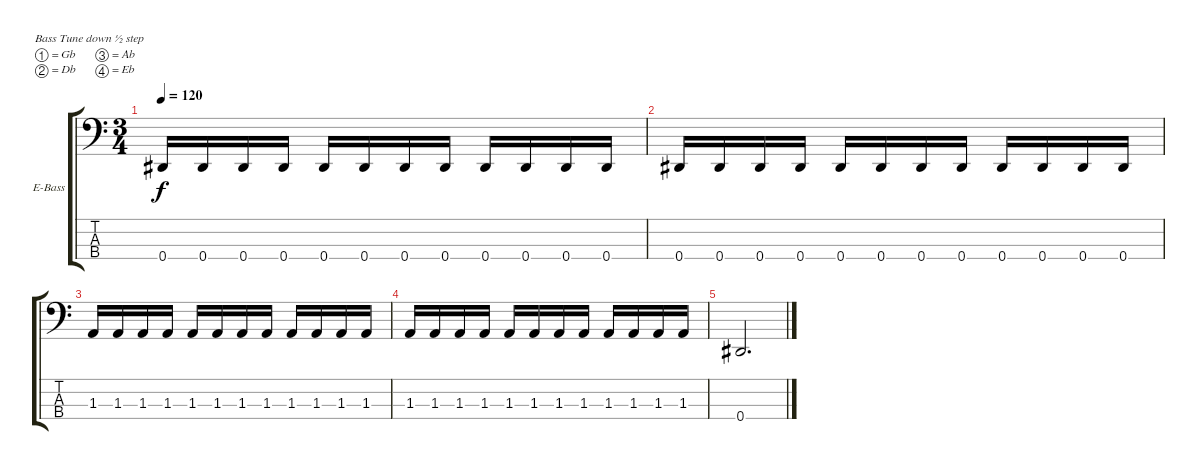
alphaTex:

\defaultSystemsLayout 4
\bracketExtendMode groupsimilarinstruments
\firstSystemTrackNameOrientation horizontal
\otherSystemsTrackNameOrientation horizontal
\track ("Electric Bass" "E-Bass") {instrument electricbassfinger}
\staff {score tabs}
\tuning (Gb2 Db2 Ab1 Eb1)
\ts (3 4)
\tempo 120
\clef f4
\ks c
0.4.16{dy f} 0.4.16 0.4.16 0.4.16 0.4.16 0.4.16 0.4.16 0.4.16 0.4.16 0.4.16 0.4.16 0.4.16 |
0.4.16 0.4.16 0.4.16 0.4.16 0.4.16 0.4.16 0.4.16 0.4.16 0.4.16 0.4.16 0.4.16 0.4.16 |
1.3.16 1.3.16 1.3.16 1.3.16 1.3.16 1.3.16 1.3.16 1.3.16 1.3.16 1.3.16 1.3.16 1.3.16 |
1.3.16 1.3.16 1.3.16 1.3.16 1.3.16 1.3.16 1.3.16 1.3.16 1.3.16 1.3.16 1.3.16 1.3.16 |
0.4.2{d}
